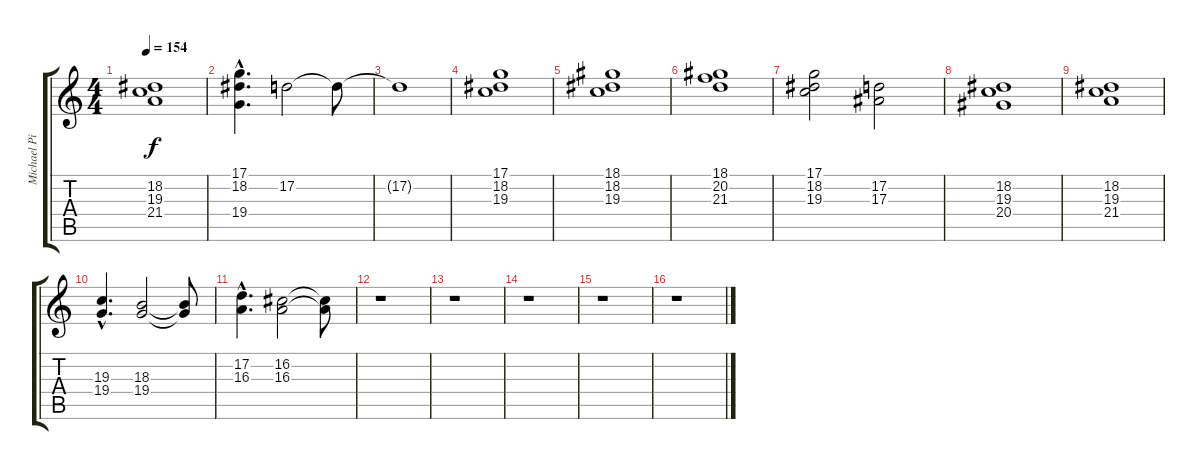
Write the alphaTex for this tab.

\track ("Michael Pinnella 2" "Michael Pi") {instrument stringensemble2}
\staff {score tabs}
\tuning (D4 A3 F3 C3 G2 D2) {hide}
\ts (4 4)
\tempo 154
\clef g2
\ks c
(18.2 19.3 21.4).1{dy f} |
(17.1 18.2{hac} 19.4).4{d} 17.2.2 17.2{t}.8 |
17.2{t}.1 |
(17.1 18.2 19.3).1 |
(18.1 18.2 19.3).1 |
(18.1 20.2 21.3).1 |
(17.1 18.2 19.3).2 (17.2 17.3).2 |
(18.2 19.3 20.4).1 |
(18.2 19.3 21.4).1 |
(19.3{hac} 19.4{hac}).4{d} (18.3 19.4).2 (18.3{t} 19.4{t}).8 |
(17.2{hac} 16.3{hac}).4{d} (16.2 16.3).2 (16.2{t} 16.3{t}).8 |
r.1 |
r.1 |
r.1 |
r.1 |
r.1
